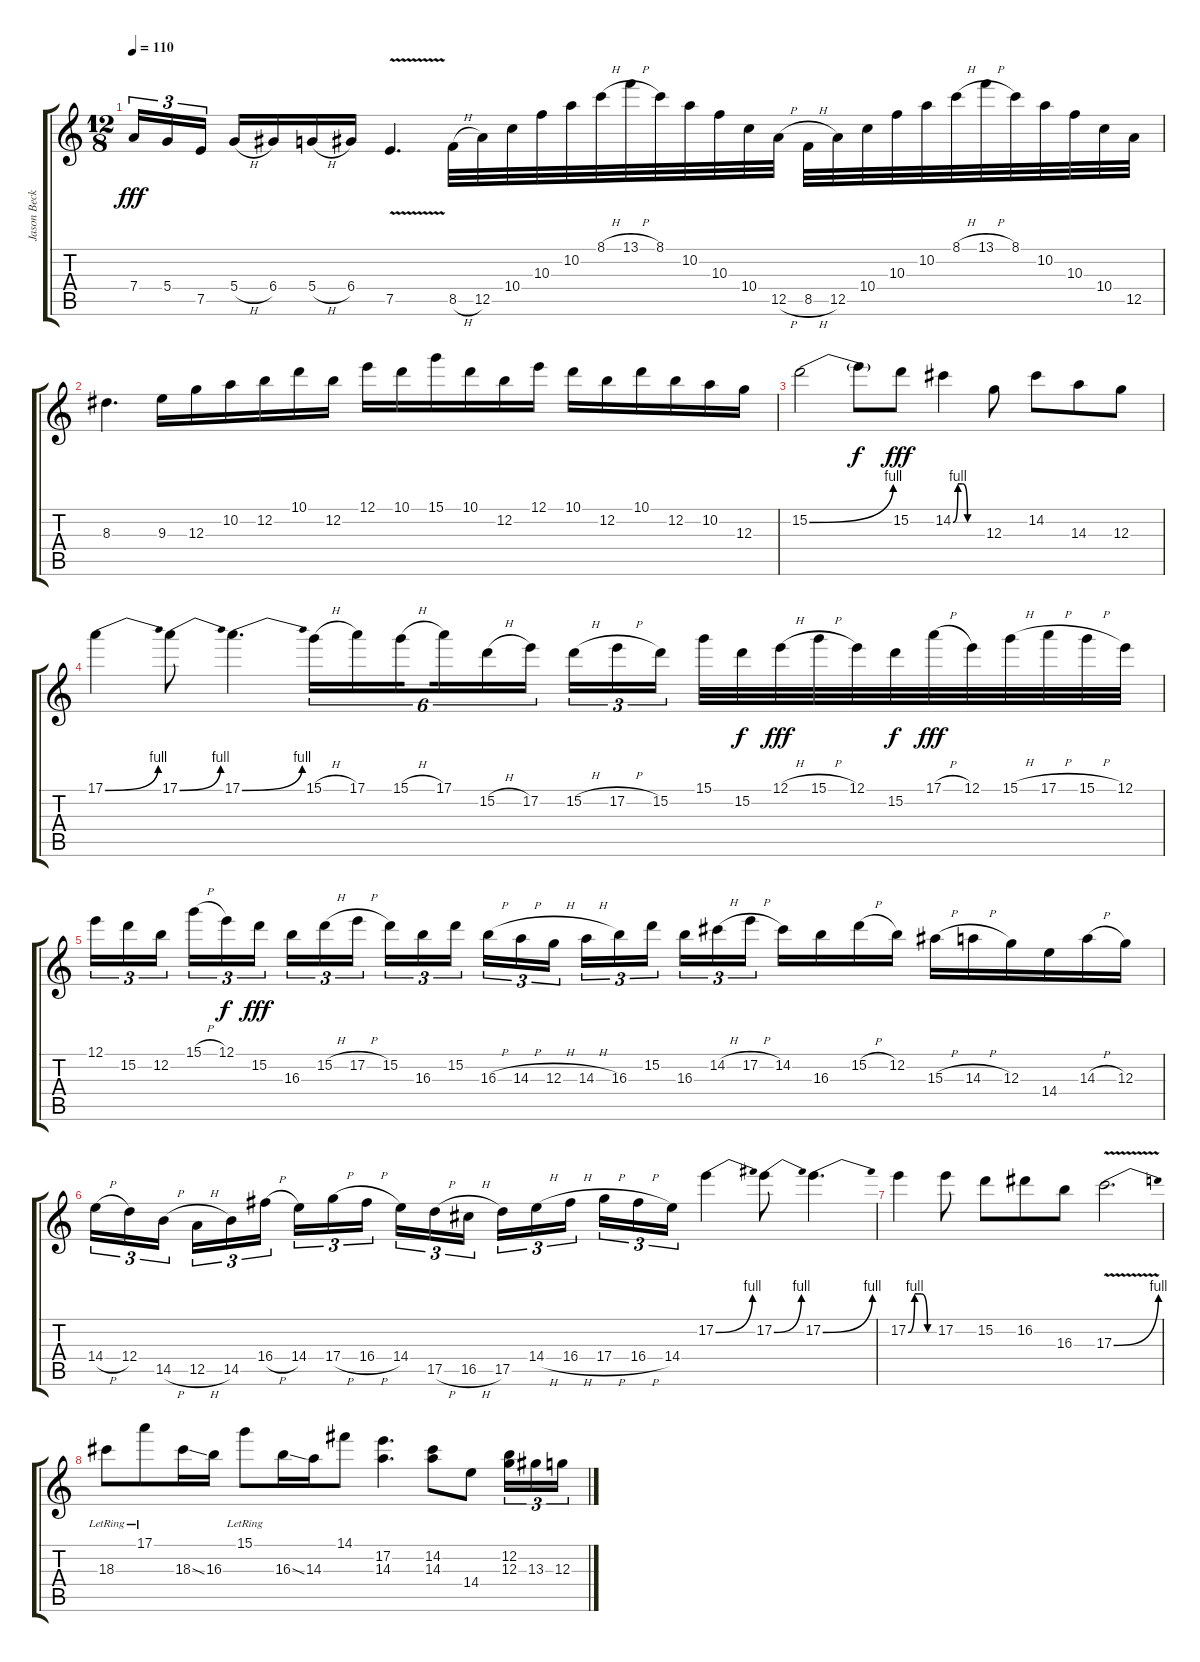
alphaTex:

\track ("Jason Becker" "Jason Beck") {instrument overdrivenguitar}
\staff {score tabs}
\tuning (E4 B3 G3 D3 A2 E2) {hide}
\ts (12 8)
\tempo 110
\clef g2
\ks c
7.4.16{tu (3 2) dy fff} 5.4.16{tu (3 2)} 7.5.16{tu (3 2) beam splitsecondary} 5.4{h}.16 6.4.16 5.4{h}.16 6.4.16 7.5{v}.4{d} 8.5{h}.32 12.5.32 10.4.32 10.3.32 10.2.32 8.1{h}.32 13.1{h}.32 8.1.32 10.2.32 10.3.32 10.4.32 12.5{h}.32 8.5{h}.32 12.5.32 10.4.32 10.3.32 10.2.32 8.1{h}.32 13.1{h}.32 8.1.32 10.2.32 10.3.32 10.4.32 12.5.32 |
8.3.4{d} 9.3.16 12.3.16 10.2.16 12.2.16 10.1.16 12.2.16 12.1.16 10.1.16 15.1.16 10.1.16 12.2.16 12.1.16 10.1.16 12.2.16 10.1.16 12.2.16 10.2.16 12.3.16 |
15.2{be (bend 0 0 60 4)}.2 15.2{t}.8{dy f} 15.2.8{dy fff} 14.2{be (custom 0 0 10 4 20 4 30 0 60 0)}.4 12.3.8 14.2.8 14.3.8 12.3.8 |
17.1{be (bend 0 0 60 4)}.4 17.1{be (bend 0 0 60 4)}.8 17.1{be (bend 0 0 60 4)}.4{d} 15.1{h}.16{tu (6 4)} 17.1.16{tu (6 4)} 15.1{h}.16{tu (6 4) beam splitsecondary} 17.1.16{tu (6 4)} 15.2{h}.16{tu (6 4)} 17.2.16{tu (6 4) beam splitsecondary} 15.2{h}.16{tu (3 2)} 17.2{h}.16{tu (3 2)} 15.2.16{tu (3 2)} 15.1.32 15.2.32{dy f} 12.1{h}.32{dy fff} 15.1{h}.32 12.1.32 15.2.32{dy f} 17.1{h}.32{dy fff} 12.1.32 15.1{h}.32 17.1{h}.32 15.1{h}.32 12.1.32 |
12.1.16{tu (3 2)} 15.2.16{tu (3 2)} 12.2.16{tu (3 2) beam splitsecondary} 15.1{h}.16{tu (3 2)} 12.1.16{tu (3 2) dy f} 15.2.16{tu (3 2) dy fff beam splitsecondary} 16.3.16{tu (3 2)} 15.2{h}.16{tu (3 2)} 17.2{h}.16{tu (3 2)} 15.2.16{tu (3 2)} 16.3.16{tu (3 2)} 15.2.16{tu (3 2) beam splitsecondary} 16.3{h}.16{tu (3 2)} 14.3{h}.16{tu (3 2)} 12.3{h}.16{tu (3 2) beam splitsecondary} 14.3{h}.16{tu (3 2)} 16.3.16{tu (3 2)} 15.2.16{tu (3 2)} 16.3.16{tu (3 2)} 14.2{h}.16{tu (3 2)} 17.2{h}.16{tu (3 2) beam splitsecondary} 14.2.16 16.3.16 15.2{h}.16 12.2.16 15.3{h}.16 14.3{h}.16 12.3.16 14.4.16 14.3{h}.16 12.3.16 |
14.4{h}.16{tu (3 2)} 12.4.16{tu (3 2)} 14.5{h}.16{tu (3 2) beam splitsecondary} 12.5{h}.16{tu (3 2)} 14.5.16{tu (3 2)} 16.4{h}.16{tu (3 2) beam splitsecondary} 14.4.16{tu (3 2)} 17.4{h}.16{tu (3 2)} 16.4{h}.16{tu (3 2)} 14.4.16{tu (3 2)} 17.5{h}.16{tu (3 2)} 16.5{h}.16{tu (3 2) beam splitsecondary} 17.5.16{tu (3 2)} 14.4{h}.16{tu (3 2)} 16.4{h}.16{tu (3 2) beam splitsecondary} 17.4{h}.16{tu (3 2)} 16.4{h}.16{tu (3 2)} 14.4.16{tu (3 2)} 17.2{be (bend 0 0 60 4)}.4 17.2{be (bend 0 0 60 4)}.8 17.2{be (bend 0 0 60 4)}.4{d} |
17.2{be (custom 0 0 15 4 30 4 45 0 60 0)}.4 17.2.8 15.2.8 16.2.8 16.3.8 17.3{be (bend 0 0 60 4) v}.2{d} |
18.3{lr}.8 17.1{lr}.8 18.3{ss}.16 16.3.16 15.1{lr}.8 16.3{ss}.16 14.3.16 14.1.8 (17.2 14.3).4{d} (14.2 14.3).8 14.4.8 (12.2 12.3).16{tu (3 2)} 13.3.16{tu (3 2)} 12.3.16{tu (3 2)}
